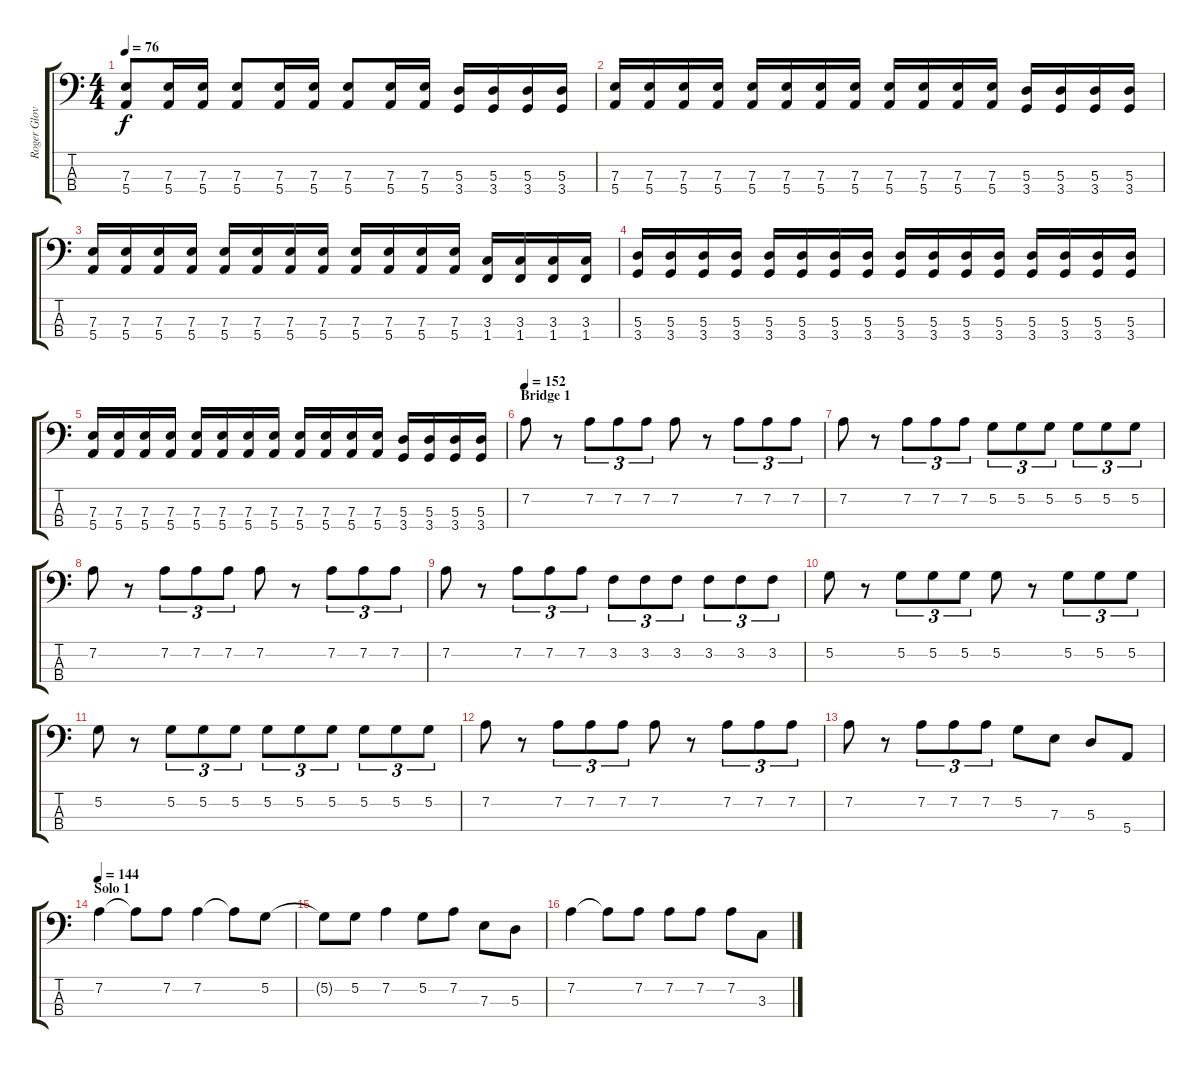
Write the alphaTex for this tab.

\track ("Roger Glover" "Roger Glov") {instrument electricbassfinger}
\staff {score tabs}
\tuning (G2 D2 A1 E1) {hide}
\ts (4 4)
\tempo 76
\clef f4
\ks c
(7.3 5.4).8{dy f} (7.3 5.4).16 (7.3 5.4).16 (7.3 5.4).8 (7.3 5.4).16 (7.3 5.4).16 (7.3 5.4).8 (7.3 5.4).16 (7.3 5.4).16 (5.3 3.4).16 (5.3 3.4).16 (5.3 3.4).16 (5.3 3.4).16 |
(7.3 5.4).16 (7.3 5.4).16 (7.3 5.4).16 (7.3 5.4).16 (7.3 5.4).16 (7.3 5.4).16 (7.3 5.4).16 (7.3 5.4).16 (7.3 5.4).16 (7.3 5.4).16 (7.3 5.4).16 (7.3 5.4).16 (5.3 3.4).16 (5.3 3.4).16 (5.3 3.4).16 (5.3 3.4).16 |
(7.3 5.4).16 (7.3 5.4).16 (7.3 5.4).16 (7.3 5.4).16 (7.3 5.4).16 (7.3 5.4).16 (7.3 5.4).16 (7.3 5.4).16 (7.3 5.4).16 (7.3 5.4).16 (7.3 5.4).16 (7.3 5.4).16 (3.3 1.4).16 (3.3 1.4).16 (3.3 1.4).16 (3.3 1.4).16 |
(5.3 3.4).16 (5.3 3.4).16 (5.3 3.4).16 (5.3 3.4).16 (5.3 3.4).16 (5.3 3.4).16 (5.3 3.4).16 (5.3 3.4).16 (5.3 3.4).16 (5.3 3.4).16 (5.3 3.4).16 (5.3 3.4).16 (5.3 3.4).16 (5.3 3.4).16 (5.3 3.4).16 (5.3 3.4).16 |
(7.3 5.4).16 (7.3 5.4).16 (7.3 5.4).16 (7.3 5.4).16 (7.3 5.4).16 (7.3 5.4).16 (7.3 5.4).16 (7.3 5.4).16 (7.3 5.4).16 (7.3 5.4).16 (7.3 5.4).16 (7.3 5.4).16 (5.3 3.4).16 (5.3 3.4).16 (5.3 3.4).16 (5.3 3.4).16 |
\section ("" "Bridge 1")
\tempo 152
7.2.8 r.8 7.2.8{tu (3 2)} 7.2.8{tu (3 2)} 7.2.8{tu (3 2)} 7.2.8 r.8 7.2.8{tu (3 2)} 7.2.8{tu (3 2)} 7.2.8{tu (3 2)} |
7.2.8 r.8 7.2.8{tu (3 2)} 7.2.8{tu (3 2)} 7.2.8{tu (3 2)} 5.2.8{tu (3 2)} 5.2.8{tu (3 2)} 5.2.8{tu (3 2)} 5.2.8{tu (3 2)} 5.2.8{tu (3 2)} 5.2.8{tu (3 2)} |
7.2.8 r.8 7.2.8{tu (3 2)} 7.2.8{tu (3 2)} 7.2.8{tu (3 2)} 7.2.8 r.8 7.2.8{tu (3 2)} 7.2.8{tu (3 2)} 7.2.8{tu (3 2)} |
7.2.8 r.8 7.2.8{tu (3 2)} 7.2.8{tu (3 2)} 7.2.8{tu (3 2)} 3.2.8{tu (3 2)} 3.2.8{tu (3 2)} 3.2.8{tu (3 2)} 3.2.8{tu (3 2)} 3.2.8{tu (3 2)} 3.2.8{tu (3 2)} |
5.2.8 r.8 5.2.8{tu (3 2)} 5.2.8{tu (3 2)} 5.2.8{tu (3 2)} 5.2.8 r.8 5.2.8{tu (3 2)} 5.2.8{tu (3 2)} 5.2.8{tu (3 2)} |
5.2.8 r.8 5.2.8{tu (3 2)} 5.2.8{tu (3 2)} 5.2.8{tu (3 2)} 5.2.8{tu (3 2)} 5.2.8{tu (3 2)} 5.2.8{tu (3 2)} 5.2.8{tu (3 2)} 5.2.8{tu (3 2)} 5.2.8{tu (3 2)} |
7.2.8 r.8 7.2.8{tu (3 2)} 7.2.8{tu (3 2)} 7.2.8{tu (3 2)} 7.2.8 r.8 7.2.8{tu (3 2)} 7.2.8{tu (3 2)} 7.2.8{tu (3 2)} |
7.2.8 r.8 7.2.8{tu (3 2)} 7.2.8{tu (3 2)} 7.2.8{tu (3 2)} 5.2.8 7.3.8 5.3.8 5.4.8 |
\section ("" "Solo 1")
\tempo 144
7.2.4 7.2{t}.8 7.2.8 7.2.4 7.2{t}.8 5.2.8 |
5.2{t}.8 5.2.8 7.2.4 5.2.8 7.2.8 7.3.8 5.3.8 |
7.2.4 7.2{t}.8 7.2.8 7.2.8 7.2.8 7.2.8 3.3.8
